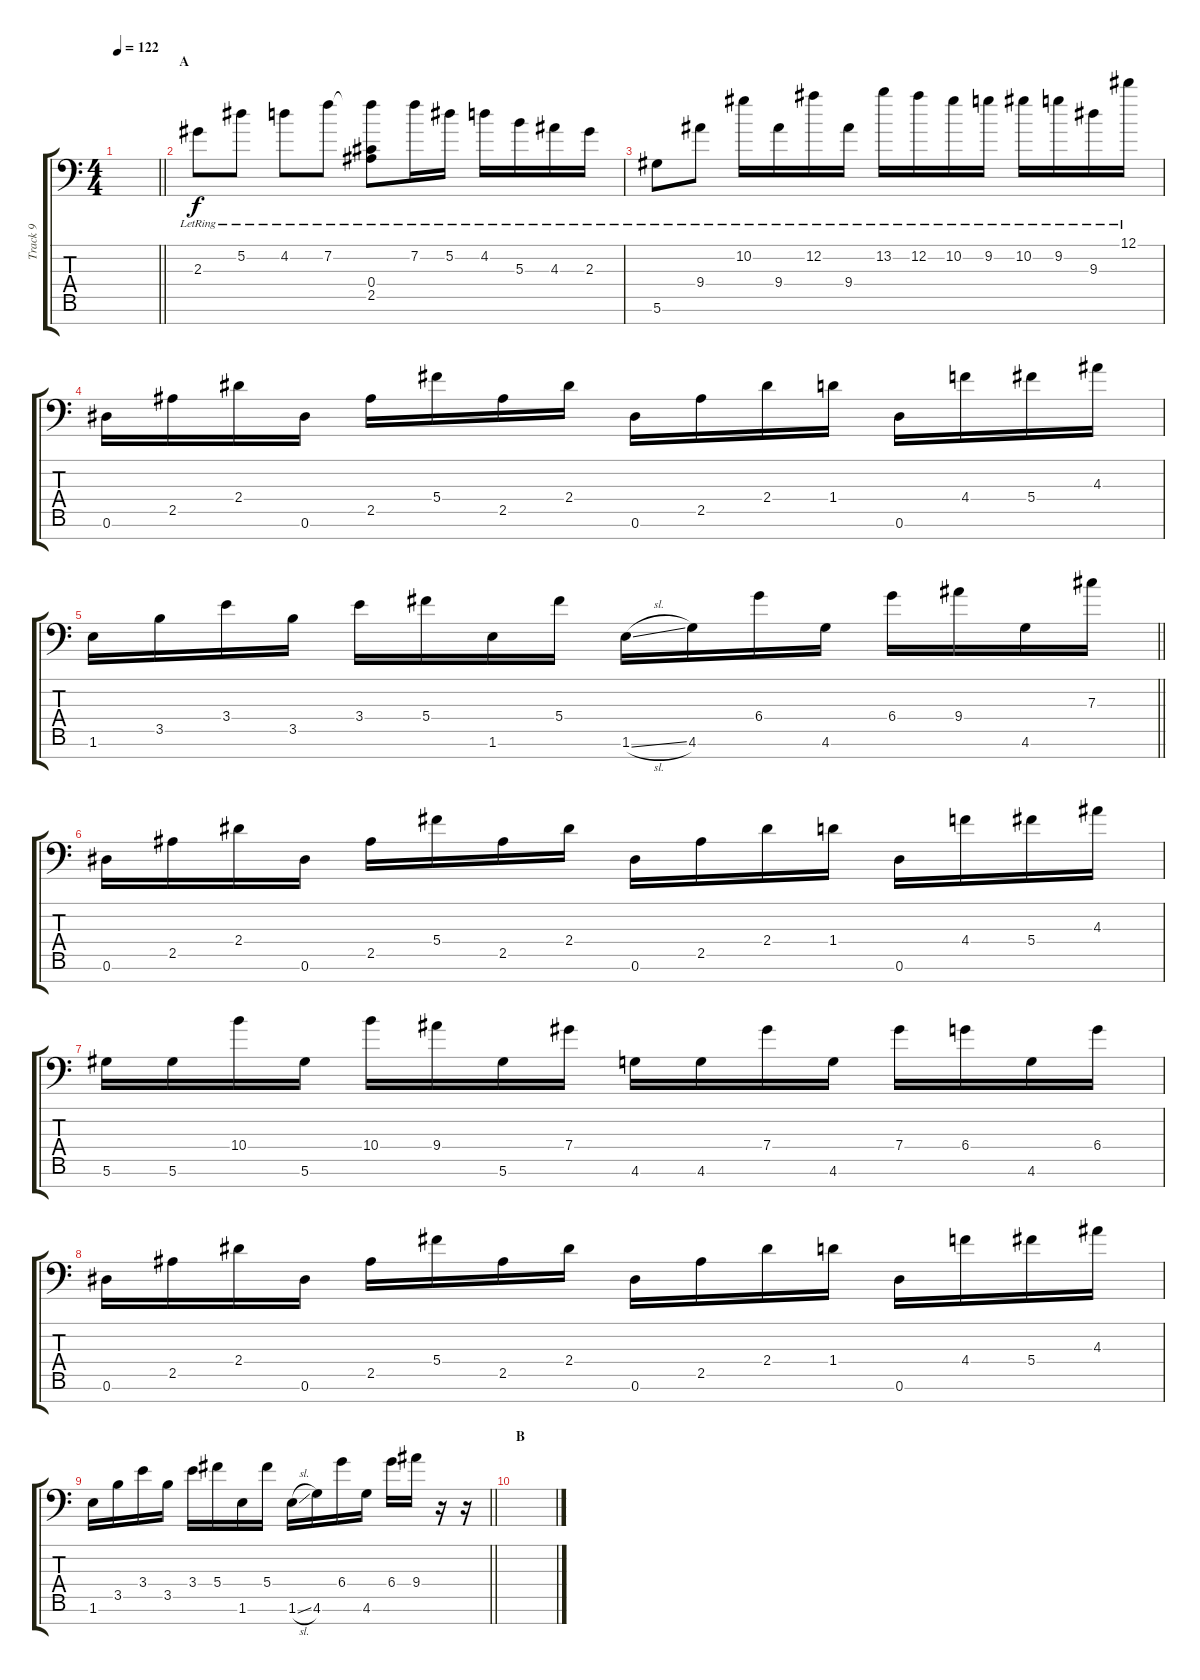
\track ("Track 9" "Track 9") {instrument vibraphone}
\staff {score tabs}
\tuning (Eb5 Bb4 Gb4 Db4 Ab3 Eb3 C0) {hide}
\ts (4 4)
\tempo 122
\clef f4
\barLineRight lightlight
\ks c
|
\section ("" "A")
2.3{lr}.8 5.2{lr}.8 4.2{lr}.8 7.2{lr}.8 (7.2{t} 0.4 2.5{lr}).8 7.2{lr}.16 5.2{lr}.16 4.2{lr}.16 5.3{lr}.16 4.3{lr}.16 2.3{lr}.16 |
5.6{lr}.8 9.4{lr}.8 10.2{lr}.16 9.4{lr}.16 12.2{lr}.16 9.4{lr}.16 13.2{lr}.16 12.2{lr}.16 10.2{lr}.16 9.2{lr}.16 10.2{lr}.16 9.2{lr}.16 9.3{lr}.16 12.1{lr}.16 |
0.6.16 2.5.16 2.4.16 0.6.16 2.5.16 5.4.16 2.5.16 2.4.16 0.6.16 2.5.16 2.4.16 1.4.16 0.6.16 4.4.16 5.4.16 4.3.16 |
\barLineRight lightlight
1.6.16 3.5.16 3.4.16 3.5.16 3.4.16 5.4.16 1.6.16 5.4.16 1.6{sl}.16 4.6.16 6.4.16 4.6.16 6.4.16 9.4.16 4.6.16 7.3.16 |
\section ("" " ")
0.6.16 2.5.16 2.4.16 0.6.16 2.5.16 5.4.16 2.5.16 2.4.16 0.6.16 2.5.16 2.4.16 1.4.16 0.6.16 4.4.16 5.4.16 4.3.16 |
5.6.16 5.6.16 10.4.16 5.6.16 10.4.16 9.4.16 5.6.16 7.4.16 4.6.16 4.6.16 7.4.16 4.6.16 7.4.16 6.4.16 4.6.16 6.4.16 |
0.6.16 2.5.16 2.4.16 0.6.16 2.5.16 5.4.16 2.5.16 2.4.16 0.6.16 2.5.16 2.4.16 1.4.16 0.6.16 4.4.16 5.4.16 4.3.16 |
\barLineRight lightlight
1.6.16 3.5.16 3.4.16 3.5.16 3.4.16 5.4.16 1.6.16 5.4.16 1.6{sl}.16 4.6.16 6.4.16 4.6.16 6.4.16 9.4.16 r.16 r.16 |
\section ("" "B")
